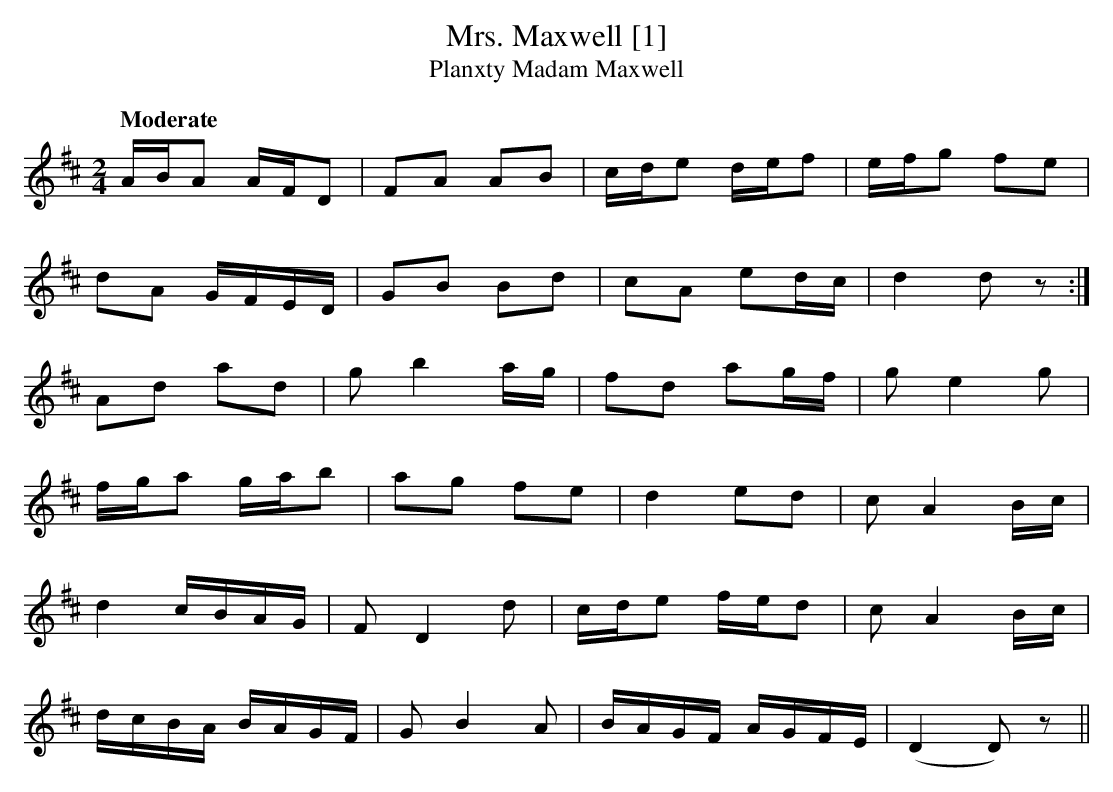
X:1
T:Mrs. Maxwell [1]
T:Planxty Madam Maxwell
M:2/4
L:1/8
Q:"Moderate"
K:D
A/B/A A/F/D|FA AB|c/d/e d/e/f|e/f/g fe|
dA G/F/E/D/|GB Bd|cA ed/c/|d2 dz:|
Ad ad|g b2 a/g/|fd ag/f/|g e2g|
f/g/a g/a/b|ag fe|d2 ed|c A2 B/c/|
d2 c/B/A/G/|F D2 d|c/d/e f/e/d|c A2 B/c/|
d/c/B/A/ B/A/G/F/|G B2 A|B/A/G/F/ A/G/F/E/|(D2 D) z||
